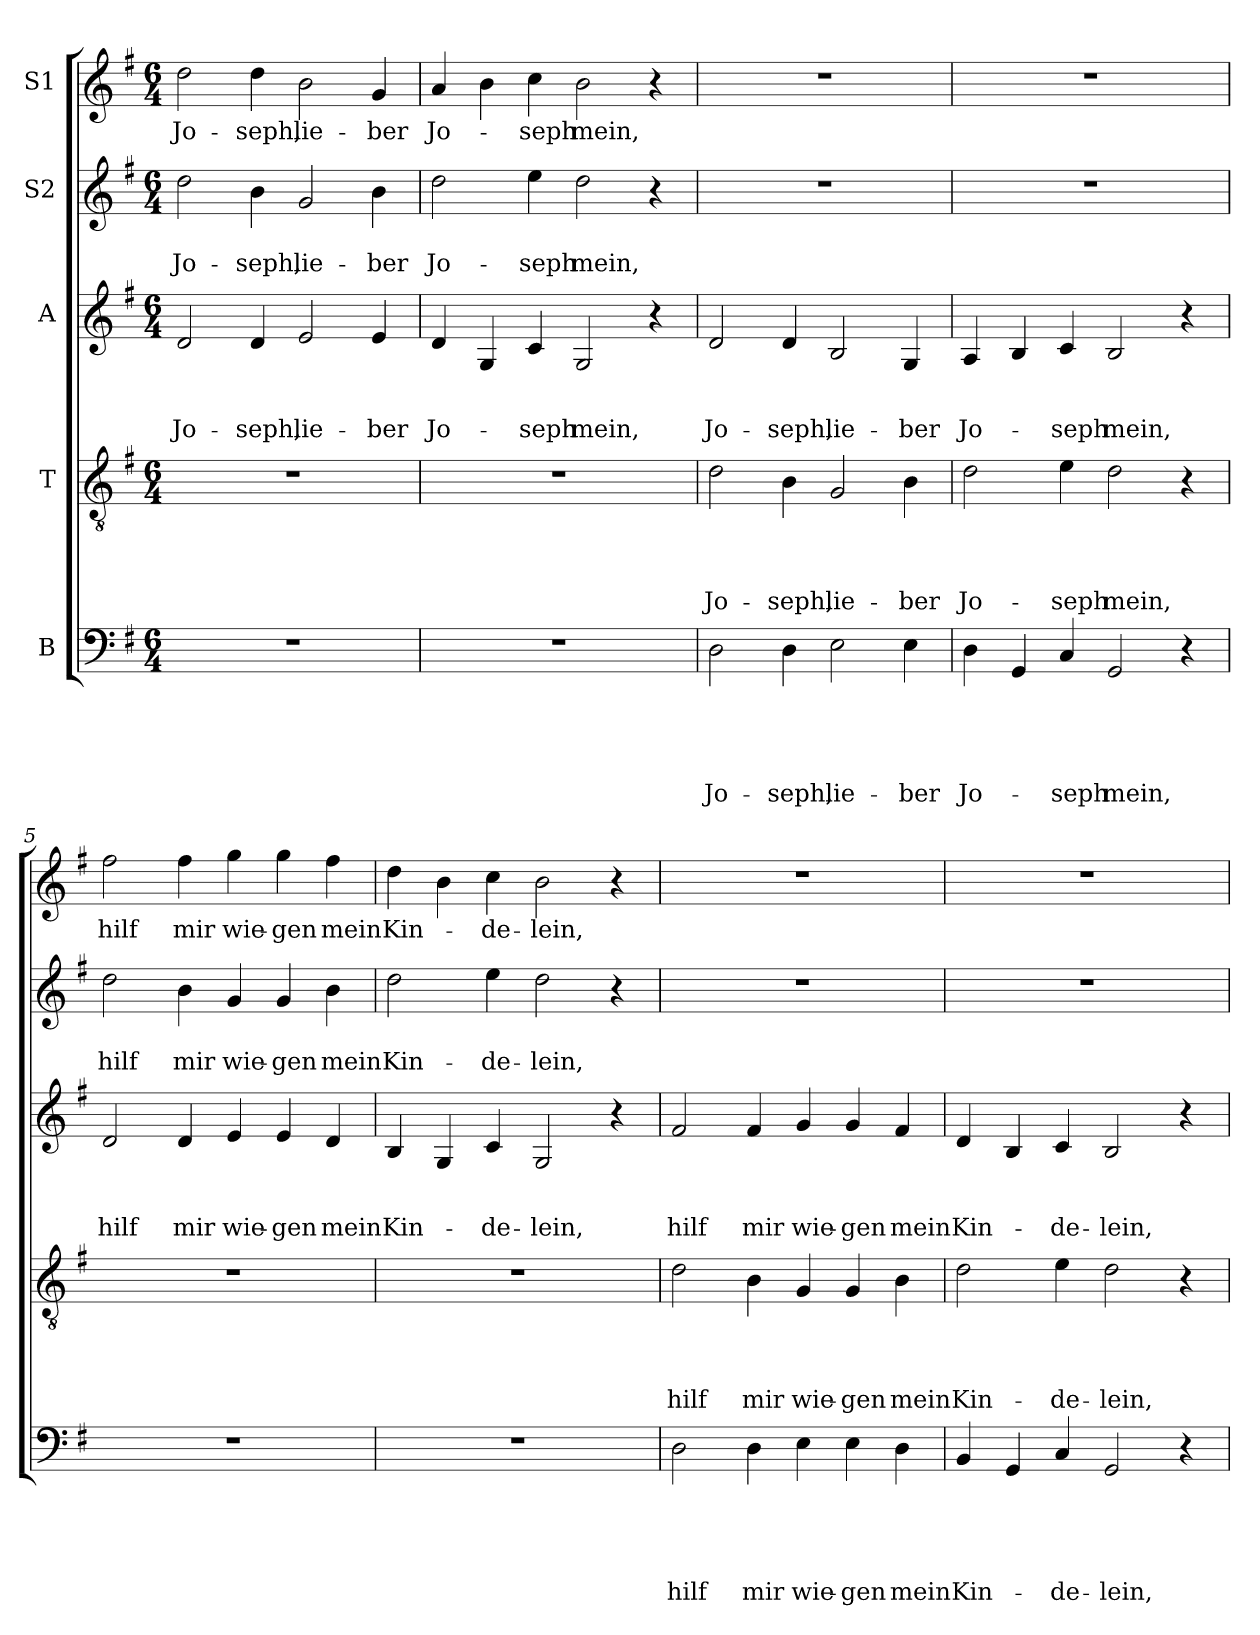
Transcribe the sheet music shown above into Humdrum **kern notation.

**kern	**text	**text	**text	**text	**text	**kern	**text	**text	**text	**text	**kern	**text	**text	**text	**kern	**text	**text	**kern	**text
*part5	*part5	*part5	*part5	*part5	*part5	*part4	*part4	*part4	*part4	*part4	*part3	*part3	*part3	*part3	*part2	*part2	*part2	*part1	*part1
*staff5	*staff5	*staff5	*staff5	*staff5	*staff5	*staff4	*staff4	*staff4	*staff4	*staff4	*staff3	*staff3	*staff3	*staff3	*staff2	*staff2	*staff2	*staff1	*staff1
*I"B	*	*	*	*	*	*I"T	*	*	*	*	*I"A	*	*	*	*I"S2	*	*	*I"S1	*
*clefF4	*	*	*	*	*	*clefGv2	*	*	*	*	*clefG2	*	*	*	*clefG2	*	*	*clefG2	*
*k[f#]	*	*	*	*	*	*k[f#]	*	*	*	*	*k[f#]	*	*	*	*k[f#]	*	*	*k[f#]	*
*G:	*	*	*	*	*	*G:	*	*	*	*	*G:	*	*	*	*G:	*	*	*G:	*
*M6/4	*	*	*	*	*	*M6/4	*	*	*	*	*M6/4	*	*	*	*M6/4	*	*	*M6/4	*
=1	=1	=1	=1	=1	=1	=1	=1	=1	=1	=1	=1	=1	=1	=1	=1	=1	=1	=1	=1
!LO:N:vis=1	!	!	!	!	!	!LO:N:vis=1	!	!	!	!	!	!	!	!LO:LY:b	!	!	!LO:LY:b	!	!LO:LY:b
1.r	.	.	.	.	.	1.r	.	.	.	.	2d/	.	.	Jo-	2dd\	.	Jo-	2dd\	Jo-
!	!	!	!	!	!	!	!	!	!	!	!	!	!	!LO:LY:b	!	!	!LO:LY:b	!	!LO:LY:b
.	.	.	.	.	.	.	.	.	.	.	4d/	.	.	-seph,	4b\	.	-seph,	4dd\	-seph,
!	!	!	!	!	!	!	!	!	!	!	!	!	!	!LO:LY:b	!	!	!LO:LY:b	!	!LO:LY:b
.	.	.	.	.	.	.	.	.	.	.	2e/	.	.	lie-	2g/	.	lie-	2b\	lie-
!	!	!	!	!	!	!	!	!	!	!	!	!	!	!LO:LY:b	!	!	!LO:LY:b	!	!LO:LY:b
.	.	.	.	.	.	.	.	.	.	.	4e/	.	.	-ber	4b\	.	-ber	4g/	-ber
=2	=2	=2	=2	=2	=2	=2	=2	=2	=2	=2	=2	=2	=2	=2	=2	=2	=2	=2	=2
!LO:N:vis=1	!	!	!	!	!	!LO:N:vis=1	!	!	!	!	!	!	!	!LO:LY:b	!	!	!LO:LY:b	!	!LO:LY:b
1.r	.	.	.	.	.	1.r	.	.	.	.	4d/	.	.	Jo-	2dd\	.	Jo-	4a/	Jo-
.	.	.	.	.	.	.	.	.	.	.	4G/	.	.	.	.	.	.	4b\	.
!	!	!	!	!	!	!	!	!	!	!	!	!	!	!LO:LY:b	!	!	!LO:LY:b	!	!LO:LY:b
.	.	.	.	.	.	.	.	.	.	.	4c/	.	.	-seph	4ee\	.	-seph	4cc\	-seph
!	!	!	!	!	!	!	!	!	!	!	!	!	!	!LO:LY:b	!	!	!LO:LY:b	!	!LO:LY:b
.	.	.	.	.	.	.	.	.	.	.	2G/	.	.	mein,	2dd\	.	mein,	2b\	mein,
.	.	.	.	.	.	.	.	.	.	.	4r	.	.	.	4r	.	.	4r	.
=3	=3	=3	=3	=3	=3	=3	=3	=3	=3	=3	=3	=3	=3	=3	=3	=3	=3	=3	=3
!	!	!	!	!	!LO:LY:b	!	!	!	!	!LO:LY:b	!	!	!	!LO:LY:b	!LO:N:vis=1	!	!	!LO:N:vis=1	!
2D\	.	.	.	.	Jo-	2d\	.	.	.	Jo-	2d/	.	.	Jo-	1.r	.	.	1.r	.
!	!	!	!	!	!LO:LY:b	!	!	!	!	!LO:LY:b	!	!	!	!LO:LY:b	!	!	!	!	!
4D\	.	.	.	.	-seph,	4B\	.	.	.	-seph,	4d/	.	.	-seph,	.	.	.	.	.
!	!	!	!	!	!LO:LY:b	!	!	!	!	!LO:LY:b	!	!	!	!LO:LY:b	!	!	!	!	!
2E\	.	.	.	.	lie-	2G/	.	.	.	lie-	2B/	.	.	lie-	.	.	.	.	.
!	!	!	!	!	!LO:LY:b	!	!	!	!	!LO:LY:b	!	!	!	!LO:LY:b	!	!	!	!	!
4E\	.	.	.	.	-ber	4B\	.	.	.	-ber	4G/	.	.	-ber	.	.	.	.	.
=4	=4	=4	=4	=4	=4	=4	=4	=4	=4	=4	=4	=4	=4	=4	=4	=4	=4	=4	=4
!	!	!	!	!	!LO:LY:b	!	!	!	!	!LO:LY:b	!	!	!	!LO:LY:b	!LO:N:vis=1	!	!	!LO:N:vis=1	!
4D\	.	.	.	.	Jo-	2d\	.	.	.	Jo-	4A/	.	.	Jo-	1.r	.	.	1.r	.
4GG/	.	.	.	.	.	.	.	.	.	.	4B/	.	.	.	.	.	.	.	.
!	!	!	!	!	!LO:LY:b	!	!	!	!	!LO:LY:b	!	!	!	!LO:LY:b	!	!	!	!	!
4C/	.	.	.	.	-seph	4e\	.	.	.	-seph	4c/	.	.	-seph	.	.	.	.	.
!	!	!	!	!	!LO:LY:b	!	!	!	!	!LO:LY:b	!	!	!	!LO:LY:b	!	!	!	!	!
2GG/	.	.	.	.	mein,	2d\	.	.	.	mein,	2B/	.	.	mein,	.	.	.	.	.
4r	.	.	.	.	.	4r	.	.	.	.	4r	.	.	.	.	.	.	.	.
=5	=5	=5	=5	=5	=5	=5	=5	=5	=5	=5	=5	=5	=5	=5	=5	=5	=5	=5	=5
!LO:N:vis=1	!	!	!	!	!	!LO:N:vis=1	!	!	!	!	!	!	!	!LO:LY:b	!	!	!LO:LY:b	!	!LO:LY:b
1.r	.	.	.	.	.	1.r	.	.	.	.	2d/	.	.	hilf	2dd\	.	hilf	2ff#\	hilf
!	!	!	!	!	!	!	!	!	!	!	!	!	!	!LO:LY:b	!	!	!LO:LY:b	!	!LO:LY:b
.	.	.	.	.	.	.	.	.	.	.	4d/	.	.	mir	4b\	.	mir	4ff#\	mir
!	!	!	!	!	!	!	!	!	!	!	!	!	!	!LO:LY:b	!	!	!LO:LY:b	!	!LO:LY:b
.	.	.	.	.	.	.	.	.	.	.	4e/	.	.	wie-	4g/	.	wie-	4gg\	wie-
!	!	!	!	!	!	!	!	!	!	!	!	!	!	!LO:LY:b:rj	!	!	!LO:LY:b:rj	!	!LO:LY:b:rj
.	.	.	.	.	.	.	.	.	.	.	4e/	.	.	-gen	4g/	.	-gen	4gg\	-gen
!	!	!	!	!	!	!	!	!	!	!	!	!	!	!LO:LY:b	!	!	!LO:LY:b	!	!LO:LY:b
.	.	.	.	.	.	.	.	.	.	.	4d/	.	.	mein	4b\	.	mein	4ff#\	mein
!!LO:LB:g=z
=6	=6	=6	=6	=6	=6	=6	=6	=6	=6	=6	=6	=6	=6	=6	=6	=6	=6	=6	=6
!LO:N:vis=1	!	!	!	!	!	!LO:N:vis=1	!	!	!	!	!	!	!	!LO:LY:b	!	!	!LO:LY:b	!	!LO:LY:b
1.r	.	.	.	.	.	1.r	.	.	.	.	4B/	.	.	Kin-	2dd\	.	Kin-	4dd\	Kin-
.	.	.	.	.	.	.	.	.	.	.	4G/	.	.	.	.	.	.	4b\	.
!	!	!	!	!	!	!	!	!	!	!	!	!	!	!LO:LY:b	!	!	!LO:LY:b	!	!LO:LY:b
.	.	.	.	.	.	.	.	.	.	.	4c/	.	.	-de-	4ee\	.	-de-	4cc\	-de-
!	!	!	!	!	!	!	!	!	!	!	!	!	!	!LO:LY:b	!	!	!LO:LY:b	!	!LO:LY:b
.	.	.	.	.	.	.	.	.	.	.	2G/	.	.	-lein,	2dd\	.	-lein,	2b\	-lein,
.	.	.	.	.	.	.	.	.	.	.	4r	.	.	.	4r	.	.	4r	.
=7	=7	=7	=7	=7	=7	=7	=7	=7	=7	=7	=7	=7	=7	=7	=7	=7	=7	=7	=7
!	!	!	!	!	!LO:LY:b	!	!	!	!	!LO:LY:b	!	!	!	!LO:LY:b	!LO:N:vis=1	!	!	!LO:N:vis=1	!
2D\	.	.	.	.	hilf	2d\	.	.	.	hilf	2f#/	.	.	hilf	1.r	.	.	1.r	.
!	!	!	!	!	!LO:LY:b	!	!	!	!	!LO:LY:b	!	!	!	!LO:LY:b	!	!	!	!	!
4D\	.	.	.	.	mir	4B\	.	.	.	mir	4f#/	.	.	mir	.	.	.	.	.
!	!	!	!	!	!LO:LY:b	!	!	!	!	!LO:LY:b	!	!	!	!LO:LY:b	!	!	!	!	!
4E\	.	.	.	.	wie-	4G/	.	.	.	wie-	4g/	.	.	wie-	.	.	.	.	.
!	!	!	!	!	!LO:LY:b:rj	!	!	!	!	!LO:LY:b:rj	!	!	!	!LO:LY:b:rj	!	!	!	!	!
4E\	.	.	.	.	-gen	4G/	.	.	.	-gen	4g/	.	.	-gen	.	.	.	.	.
!	!	!	!	!	!LO:LY:b	!	!	!	!	!LO:LY:b	!	!	!	!LO:LY:b	!	!	!	!	!
4D\	.	.	.	.	mein	4B\	.	.	.	mein	4f#/	.	.	mein	.	.	.	.	.
=8	=8	=8	=8	=8	=8	=8	=8	=8	=8	=8	=8	=8	=8	=8	=8	=8	=8	=8	=8
!	!	!	!	!	!LO:LY:b	!	!	!	!	!LO:LY:b	!	!	!	!LO:LY:b	!LO:N:vis=1	!	!	!LO:N:vis=1	!
4BB/	.	.	.	.	Kin-	2d\	.	.	.	Kin-	4d/	.	.	Kin-	1.r	.	.	1.r	.
4GG/	.	.	.	.	.	.	.	.	.	.	4B/	.	.	.	.	.	.	.	.
!	!	!	!	!	!LO:LY:b	!	!	!	!	!LO:LY:b	!	!	!	!LO:LY:b	!	!	!	!	!
4C/	.	.	.	.	-de-	4e\	.	.	.	-de-	4c/	.	.	-de-	.	.	.	.	.
!	!	!	!	!	!LO:LY:b	!	!	!	!	!LO:LY:b	!	!	!	!LO:LY:b	!	!	!	!	!
2GG/	.	.	.	.	-lein,	2d\	.	.	.	-lein,	2B/	.	.	-lein,	.	.	.	.	.
4r	.	.	.	.	.	4r	.	.	.	.	4r	.	.	.	.	.	.	.	.
=	=	=	=	=	=	=	=	=	=	=	=	=	=	=	=	=	=	=	=
*-	*-	*-	*-	*-	*-	*-	*-	*-	*-	*-	*-	*-	*-	*-	*-	*-	*-	*-	*-
